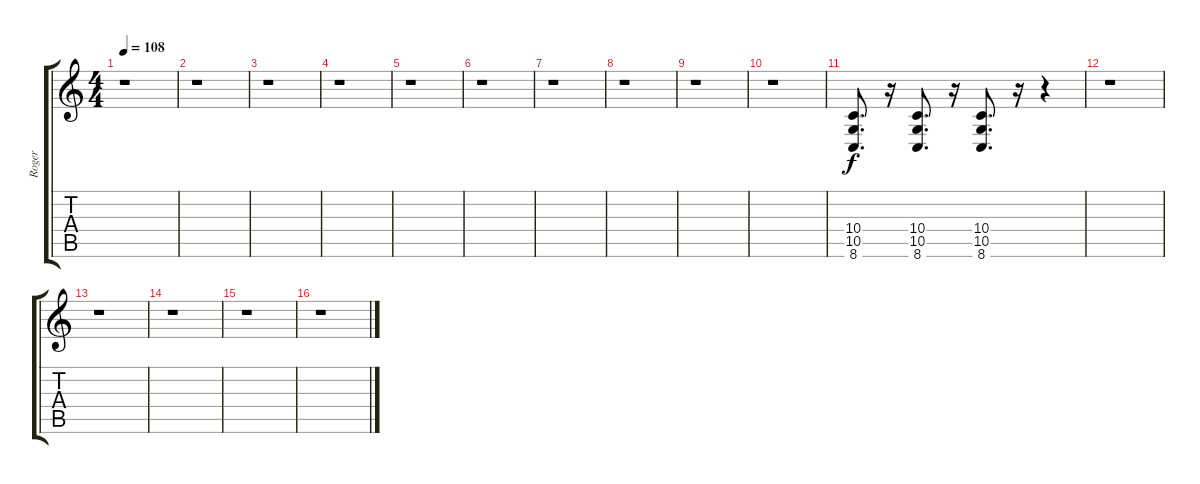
\track ("Roger" "Roger") {instrument electricgrandpiano}
\staff {score tabs}
\tuning (E4 B3 G3 D3 A2 E2) {hide}
\ts (4 4)
\tempo 108
\clef g2
\ks c
r.1{dy f} |
r.1 |
r.1 |
r.1 |
r.1 |
r.1 |
r.1 |
r.1 |
r.1 |
r.1 |
(10.4 10.5 8.6).8{d volume 13 instrument stringensemble1} r.16 (10.4 10.5 8.6).8{d} r.16 (10.4 10.5 8.6).8{d} r.16 r.4 |
r.1 |
r.1 |
r.1 |
r.1 |
r.1
